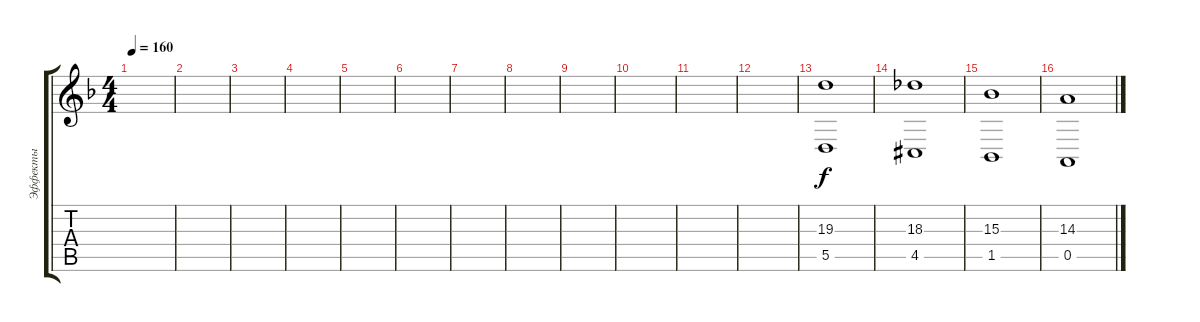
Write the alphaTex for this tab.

\track ("Эффекты" "Эффекты") {instrument stringensemble1}
\staff {score tabs}
\tuning (E4 B3 G3 D3 A2 E2) {hide}
\ts (4 4)
\tempo 160
\clef g2
\ks dminor
|
|
|
|
|
|
|
|
|
|
|
|
(19.3 5.5).1 |
(18.3 4.5{acc #}).1 |
(15.3 1.5).1 |
(14.3 0.5).1
